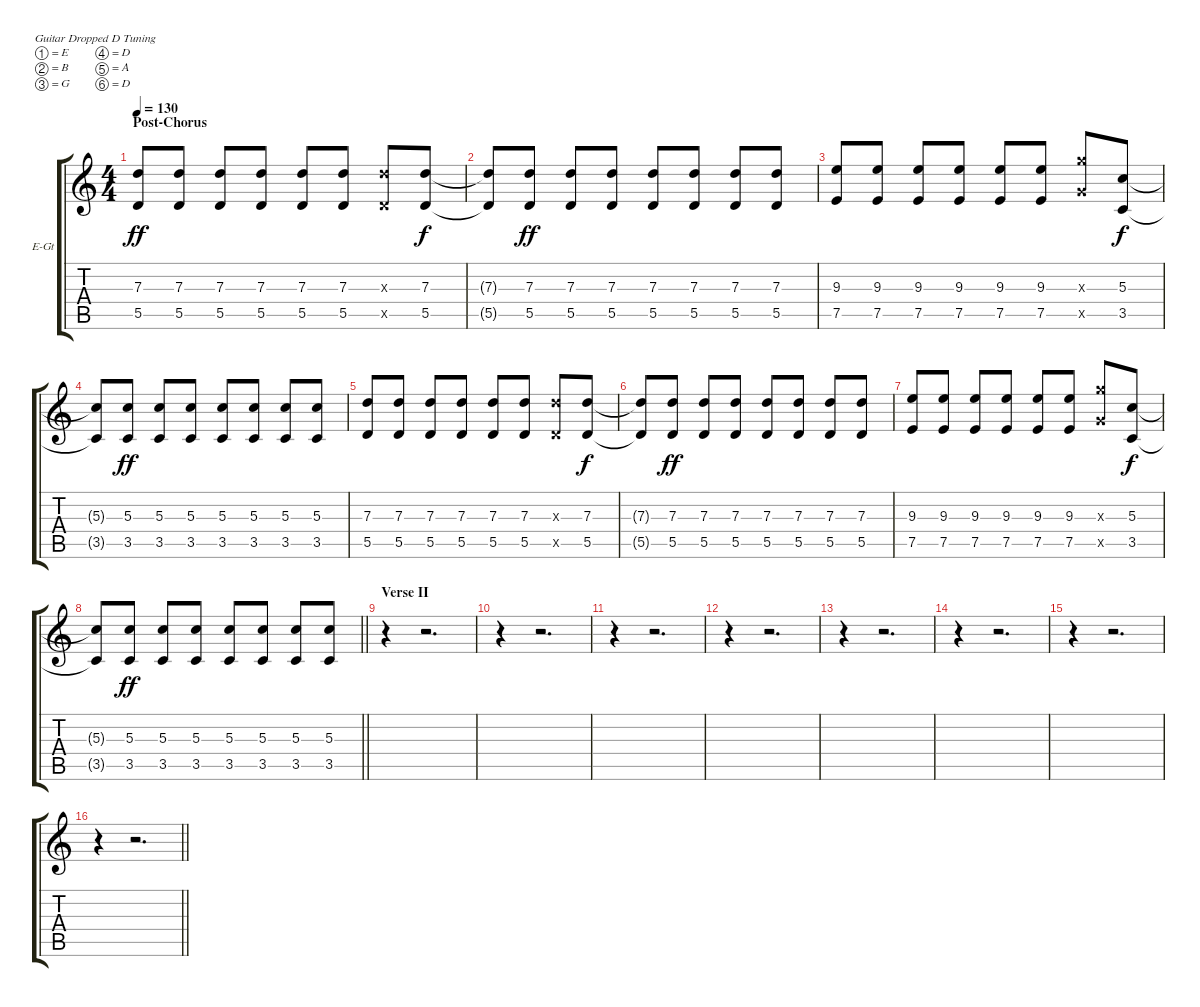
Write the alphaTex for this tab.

\bracketExtendMode groupsimilarinstruments
\firstSystemTrackNameOrientation horizontal
\otherSystemsTrackNameOrientation horizontal
\track ("Electric Guitar" "E-Gt") {instrument overdrivenguitar}
\staff {score tabs}
\tuning (E4 B3 G3 D3 A2 D2)
\ts (4 4)
\section ("" "Post-Chorus")
\tempo 130
\clef g2
\scale
0.333333
\ks c
(7.3 5.5).8{dy ff} (7.3 5.5).8 (7.3 5.5).8 (7.3 5.5).8 (7.3 5.5).8 (7.3 5.5).8 (7.3{x} 5.5{x}).8 (7.3 5.5).8{dy f} |
\scale
0.333333 (7.3{t} 5.5{t}).8 (7.3 5.5).8{dy ff} (7.3 5.5).8 (7.3 5.5).8 (7.3 5.5).8 (7.3 5.5).8 (7.3 5.5).8 (7.3 5.5).8 |
\scale
0.333333 (9.3 7.5).8 (9.3 7.5).8 (9.3 7.5).8 (9.3 7.5).8 (9.3 7.5).8 (9.3 7.5).8 (12.3{x} 10.5{x}).8 (5.3 3.5).8{dy f} |
\scale
0.333333 (5.3{t} 3.5{t}).8 (5.3 3.5).8{dy ff} (5.3 3.5).8 (5.3 3.5).8 (5.3 3.5).8 (5.3 3.5).8 (5.3 3.5).8 (5.3 3.5).8 |
\scale
0.333333 (7.3 5.5).8 (7.3 5.5).8 (7.3 5.5).8 (7.3 5.5).8 (7.3 5.5).8 (7.3 5.5).8 (7.3{x} 5.5{x}).8 (7.3 5.5).8{dy f} |
\scale
0.333333 (7.3{t} 5.5{t}).8 (7.3 5.5).8{dy ff} (7.3 5.5).8 (7.3 5.5).8 (7.3 5.5).8 (7.3 5.5).8 (7.3 5.5).8 (7.3 5.5).8 |
\scale
0.333333 (9.3 7.5).8 (9.3 7.5).8 (9.3 7.5).8 (9.3 7.5).8 (9.3 7.5).8 (9.3 7.5).8 (12.3{x} 10.5{x}).8 (5.3 3.5).8{dy f} |
\scale
0.333333
\barLineRight lightlight
(5.3{t} 3.5{t}).8 (5.3 3.5).8{dy ff} (5.3 3.5).8 (5.3 3.5).8 (5.3 3.5).8 (5.3 3.5).8 (5.3 3.5).8 (5.3 3.5).8 |
\section ("" "Verse II")
\scale
0.333333 r.4 r.2{d} |
\scale
0.333333 r.4 r.2{d} |
\scale
0.333333 r.4 r.2{d} |
\scale
0.333333 r.4 r.2{d} |
\scale
0.333333 r.4 r.2{d} |
\scale
0.333333 r.4 r.2{d} |
\scale
0.333333 r.4 r.2{d} |
\scale
0.333333
\barLineRight lightlight
r.4 r.2{d}
